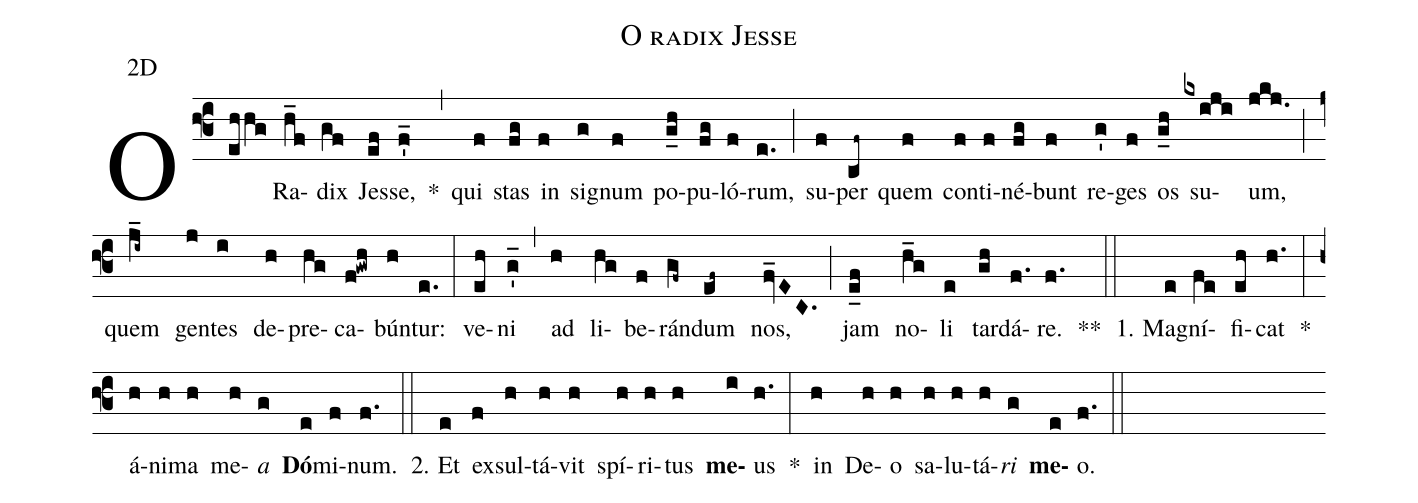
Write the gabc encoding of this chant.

name:O radix Jesse;
office-part:Antiphona;
mode:2;
annotation:2D;
%%
(f3) O(ehhg) Ra(h_f)dix(gf) Jes(ef)se,(f'_) *(,) qui(f) stas(fg) in(f) si(g)gnum(f) po(g_h)pu(fg)ló(f)rum,(e.) (;) su(f)per(cf~) quem(f) con(f)ti(f)né(fg)bunt(f) re(g')ges(f) os(g_h) su(kxiji)um,(jkj.) (;) quem(j_i~) gen(j)tes(i) de(h)pre(hg)ca(f!gwh)bún(h)tur:(e.) (:) ve(eh)ni(g'_) (,) ad(h) li(hg)be(f)rán(gf~)dum(ef~) nos,(fv_EC.) (;) jam(e_f) no(h_g)li(e) tar(gh)dá(f.)re.(f.) **(::)
1. Ma(e)gní(fe)fi(eh)cat(h.) *(:) á(h)ni(h)ma(h) me(h)<i>a</i>(g) <b>Dó</b>(e)mi(f)num.(f.) (::)
2. Et(e) ex(f)sul(h)tá(h)vit(h) spí(h)ri(h)tus(h) <b>me</b>(i)us(h.) *(:) in(h) De(h)o(h) sa(h)lu(h)tá(h)<i>ri</i>(g) <b>me</b>(e)o.(f.) (::)
